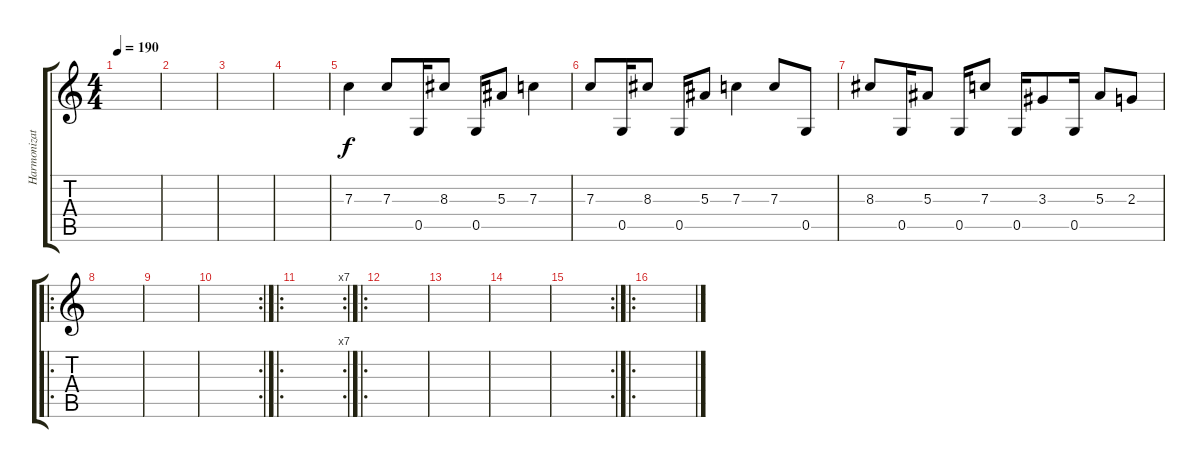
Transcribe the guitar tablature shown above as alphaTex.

\track ("Harmonization" "Harmonizat") {instrument distortionguitar}
\staff {score tabs}
\tuning (D4 A3 F3 C3 G2 C2) {hide}
\ts (4 4)
\tempo 190
\clef g2
\ks c
|
|
|
|
7.3.4 7.3.8 0.5.16 8.3.8 0.5.16 5.3.8 7.3.4 |
7.3.8 0.5.16 8.3.8 0.5.16 5.3.8 7.3.4 7.3.8 0.5.8 |
8.3.8 0.5.16 5.3.8 0.5.16 7.3.8 0.5.16 3.3.8 0.5.16 5.3.8 2.3.8 |
\ro
|
|
\rc 2
|
\ro
\rc 7
|
\ro
|
|
|
\rc 2
|
\ro
